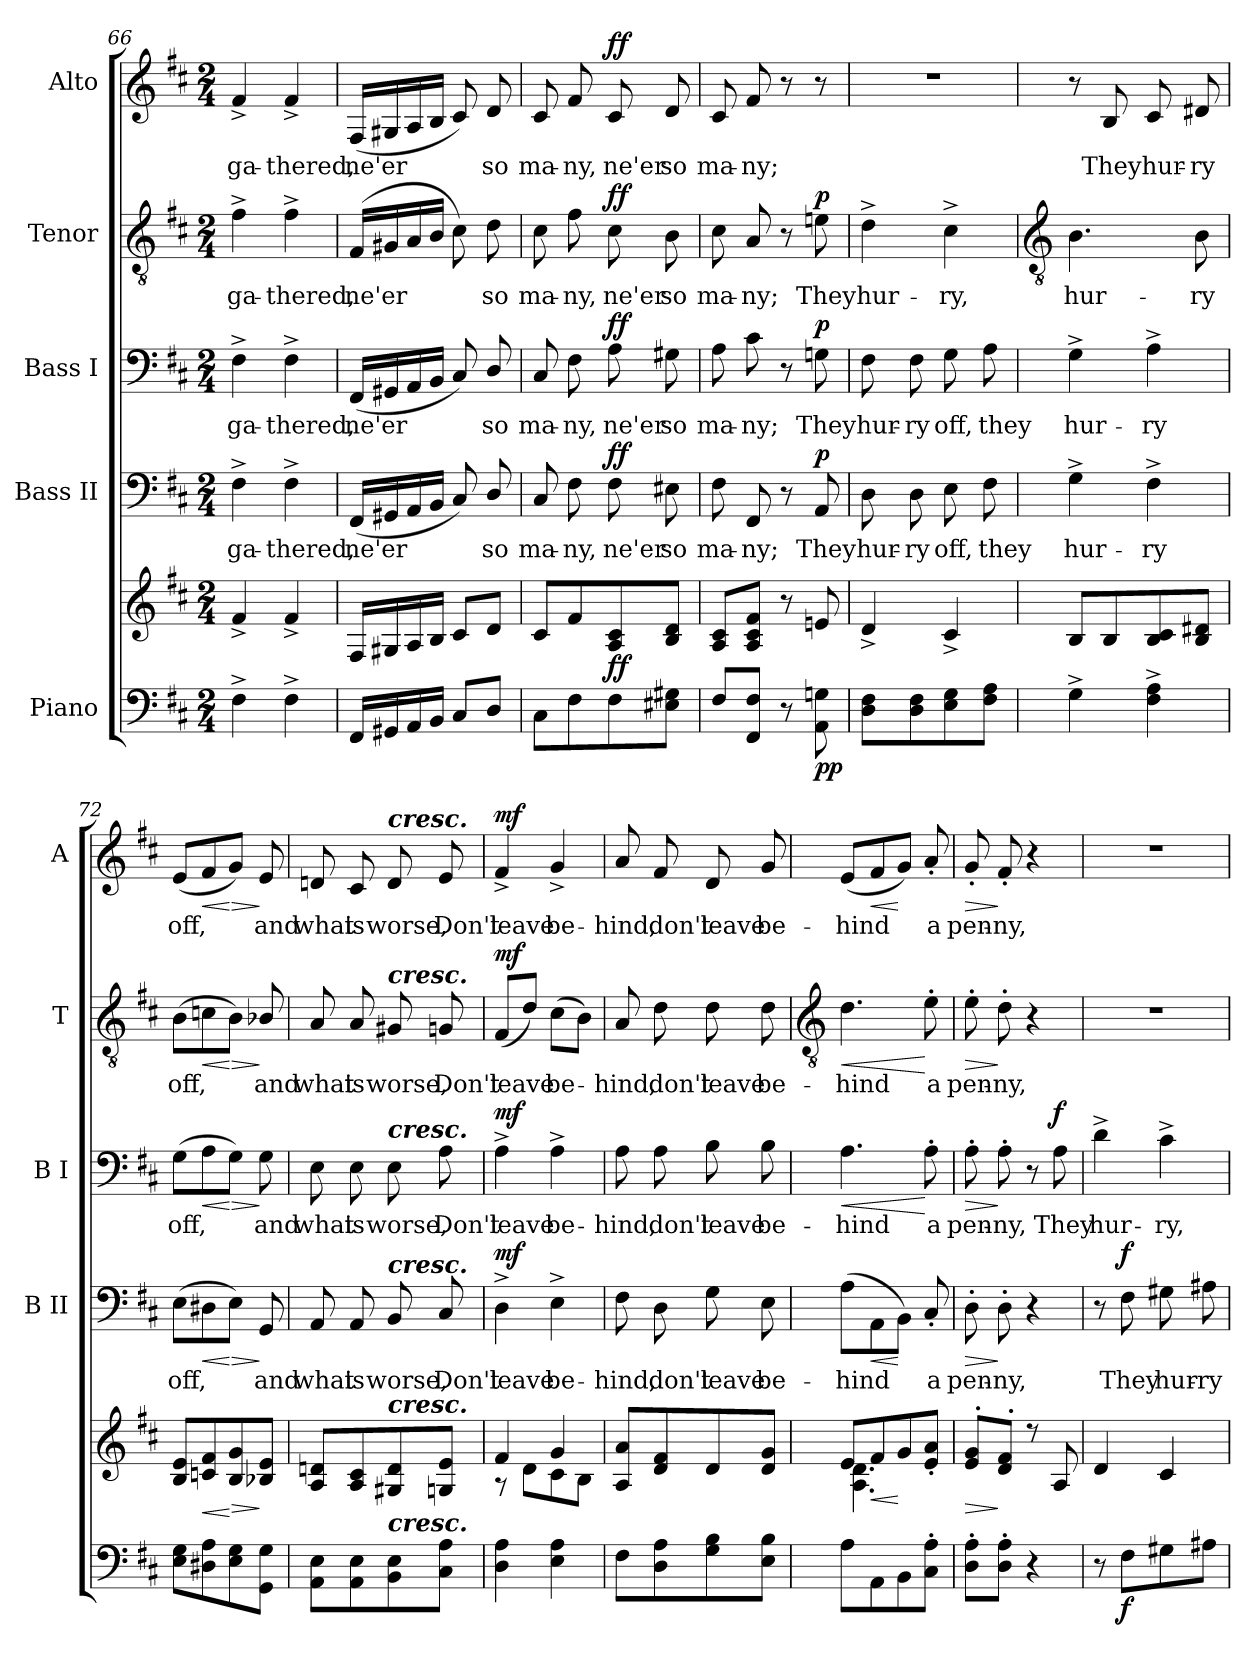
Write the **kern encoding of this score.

**kern	**kern	**dynam	**kern	**text	**dynam	**kern	**text	**dynam	**kern	**text	**dynam	**kern	**text	**dynam
*part5	*part5	*part5	*part4	*part4	*part4	*part3	*part3	*part3	*part2	*part2	*part2	*part1	*part1	*part1
*staff6	*staff5	*staff5/6	*staff4	*staff4	*staff4	*staff3	*staff3	*staff3	*staff2	*staff2	*staff2	*staff1	*staff1	*staff1
*I"Piano	*	*	*I"Bass II	*	*	*I"Bass I	*	*	*I"Tenor	*	*	*I"Alto	*	*
*	*	*	*I'B II	*	*	*I'B I	*	*	*I'T	*	*	*I'A	*	*
!!LO:LB:g=z
*clefF4	*clefG2	*	*clefF4	*	*	*clefF4	*	*	*clefGv2	*	*	*clefG2	*	*
*k[f#c#]	*k[f#c#]	*	*k[f#c#]	*	*	*k[f#c#]	*	*	*k[f#c#]	*	*	*k[f#c#]	*	*
*D:	*D:	*	*D:	*	*	*D:	*	*	*D:	*	*	*D:	*	*
*M2/4	*M2/4	*	*M2/4	*	*	*M2/4	*	*	*M2/4	*	*	*M2/4	*	*
=66	=66	=66	=66	=66	=66	=66	=66	=66	=66	=66	=66	=66	=66	=66
!	!	!	!	!LO:LY:b	!	!	!LO:LY:b	!	!	!LO:LY:b	!	!	!LO:LY:b	!
4F#^	4f#^	.	4F#^	ga-	.	4F#^	ga-	.	4f#^	ga-	.	4f#^	ga-	.
!	!	!	!	!LO:LY:b	!	!	!LO:LY:b	!	!	!LO:LY:b	!	!	!LO:LY:b	!
4F#^	4f#^	.	4F#^	-thered,	.	4F#^	-thered,	.	4f#^	-thered,	.	4f#^	-thered,	.
=67	=67	=67	=67	=67	=67	=67	=67	=67	=67	=67	=67	=67	=67	=67
!	!	!	!	!LO:LY:b	!	!	!LO:LY:b	!	!	!LO:LY:b	!	!	!LO:LY:b	!
16FF#LL	16F#LL	.	(<16FF#LL	ne'er	.	(<16FF#LL	ne'er	.	(<16F#LL	ne'er	.	(<16F#LL	ne'er	.
16GG#X	16G#X	.	16GG#X	.	.	16GG#X	.	.	16G#X	.	.	16G#X	.	.
16AA	16A	.	16AA	.	.	16AA	.	.	16A	.	.	16A	.	.
16BBJJ	16BJJ	.	16BBJJ	.	.	16BBJJ	.	.	16BJJ	.	.	16BJJ	.	.
8C#L	8c#L	.	8C#)	.	.	8C#)	.	.	8c#)	.	.	8c#)	.	.
!	!	!	!	!LO:LY:b	!	!	!LO:LY:b	!	!	!LO:LY:b	!	!	!LO:LY:b	!
8D/J	8dJ	.	8D/	so	.	8D/	so	.	8d	so	.	8d	so	.
=68	=68	=68	=68	=68	=68	=68	=68	=68	=68	=68	=68	=68	=68	=68
!	!	!	!	!LO:LY:b	!	!	!LO:LY:b	!	!	!LO:LY:b	!	!	!LO:LY:b	!
8C#L	8c#L	.	8C#	ma-	.	8C#	ma-	.	8c#	ma-	.	8c#	ma-	.
!	!	!	!	!LO:LY:b	!	!	!LO:LY:b	!	!	!LO:LY:b	!	!	!LO:LY:b	!
8F#	8f#	.	8F#	-ny,	.	8F#	-ny,	.	8f#	-ny,	.	8f#	-ny,	.
!	!	!LO:DY:b	!	!LO:LY:b	!LO:DY:b	!	!LO:LY:b	!LO:DY:b	!	!LO:LY:b	!LO:DY:b	!	!LO:LY:b	!LO:DY:b
8F#	8A 8c#	ff	8F#	ne'er	ff	8A	ne'er	ff	8c#	ne'er	ff	8c#	ne'er	ff
!	!	!	!	!LO:LY:b	!	!	!LO:LY:b	!	!	!LO:LY:b	!	!	!LO:LY:b	!
8E#X 8G#XJ	8B 8dJ	.	8E#X	so	.	8G#X	so	.	8B	so	.	8d	so	.
=69	=69	=69	=69	=69	=69	=69	=69	=69	=69	=69	=69	=69	=69	=69
!	!	!	!	!LO:LY:b	!	!	!LO:LY:b	!	!	!LO:LY:b	!	!	!LO:LY:b	!
8F#L	8A 8c#L	.	8F#	ma-	.	8A	ma-	.	8c#	ma-	.	8c#	ma-	.
!	!	!	!	!LO:LY:b	!	!	!LO:LY:b	!	!	!LO:LY:b	!	!	!LO:LY:b	!
8FF# 8F#J	8A 8c# 8f#J	.	8FF#	-ny;	.	8c#	-ny;	.	8A	-ny;	.	8f#	-ny;	.
8r	8r	.	8r	.	.	8r	.	.	8r	.	.	8r	.	.
!	!	!LO:DY:b=2	!	!LO:LY:b	!	!	!LO:LY:b	!	!	!LO:LY:b	!	!	!	!
!	!	!LO:DY:n=1:b	!	!	!LO:DY:b	!	!	!LO:DY:b	!	!	!LO:DY:b	!	!	!
8AA\ 8Gn\	8en	p p	8AA	They	p	8Gn	They	p	8en	They	p	8r	.	.
=70	=70	=70	=70	=70	=70	=70	=70	=70	=70	=70	=70	=70	=70	=70
!	!	!	!	!LO:LY:b	!	!	!LO:LY:b	!	!	!LO:LY:b	!	!LO:N:vis=1	!	!
8D 8F#L	4d^	.	8D	hur-	.	8F#	hur-	.	4d^	hur-	.	2r	.	.
!	!	!	!	!LO:LY:b	!	!	!LO:LY:b	!	!	!	!	!	!	!
8D 8F#	.	.	8D	-ry	.	8F#	-ry	.	.	.	.	.	.	.
!	!	!	!	!LO:LY:b	!	!	!LO:LY:b	!	!	!LO:LY:b	!	!	!	!
8E 8G	4c#^	.	8E	off,	.	8G	off,	.	4c#^	-ry,	.	.	.	.
!	!	!	!	!LO:LY:b	!	!	!LO:LY:b	!	!	!	!	!	!	!
8F# 8AJ	.	.	8F#	they	.	8A	they	.	.	.	.	.	.	.
!!LO:LB:g=z
=71	=71	=71	=71	=71	=71	=71	=71	=71	=71	=71	=71	=71	=71	=71
*	*	*	*	*	*	*	*	*	*clefGv2	*	*	*	*	*
*	*^	*	*	*	*	*	*	*	*	*	*	*	*	*
!	!	!	!	!	!LO:LY:b	!	!	!LO:LY:b	!	!	!LO:LY:b	!	!	!	!
4G^	8BL	2ryy	.	4G^	hur-	.	4G^	hur-	.	4.B	hur-	.	8r	.	.
!	!	!	!	!	!	!	!	!	!	!	!	!	!	!LO:LY:b	!
.	8B	.	.	.	.	.	.	.	.	.	.	.	8B	They	.
!	!	!	!	!	!LO:LY:b	!	!	!LO:LY:b	!	!	!	!	!	!LO:LY:b	!
4F#^ 4A^	8B 8c#	.	.	4F#^	-ry	.	4A^	-ry	.	.	.	.	8c#	hur-	.
!	!	!	!	!	!	!	!	!	!	!	!LO:LY:b	!	!	!LO:LY:b	!
.	8B 8d#XJ	.	.	.	.	.	.	.	.	8B	-ry	.	8d#X	-ry	.
=72	=72	=72	=72	=72	=72	=72	=72	=72	=72	=72	=72	=72	=72	=72	=72
!	!	!	!	!	!LO:LY:b	!	!	!LO:LY:b	!	!	!LO:LY:b	!	!	!LO:LY:b	!
8E 8GL	8B 8eL	2ryy	.	(>8EL	off,	.	(>8GL	off,	.	(>8BL	off,	.	(<8eL	off,	.
!	!	!	!LO:HP:b	!	!	!LO:HP:b	!	!	!LO:HP:b	!	!	!LO:HP:b	!	!	!LO:HP:b
8D#X 8A	8cn 8f#	.	<	8D#X	.	<	8A	.	<	8cn	.	<	8f#	.	<
!	!	!	!LO:HP:n=1:b	!	!	!LO:HP:n=1:b	!	!	!LO:HP:n=1:b	!	!	!LO:HP:n=1:b	!	!	!LO:HP:n=1:b
8E 8G	8B 8g	.	[ >	8EJ)	.	[ >	8GJ)	.	[ >	8BJ)	.	[ >	8gJ)	.	[ >
!	!	!	!	!	!LO:LY:b	!	!	!LO:LY:b	!	!	!LO:LY:b	!	!	!LO:LY:b	!
8GG 8GJ	8B-X 8eJ	.	]	8GG	and	]	8G	and	]	8B-X/	and	]	8e	and	]
=73	=73	=73	=73	=73	=73	=73	=73	=73	=73	=73	=73	=73	=73	=73	=73
!	!	!	!	!	!LO:LY:b	!	!	!LO:LY:b	!	!	!LO:LY:b	!	!	!LO:LY:b	!
8AA 8EL	8A 8dnL	2ryy	.	8AA	what	.	8E	what	.	8A	what	.	8dn	what	.
!	!	!	!	!	!LO:LY:b	!	!	!LO:LY:b	!	!	!LO:LY:b	!	!	!LO:LY:b	!
8AA 8E	8A 8c#	.	.	8AA	is	.	8E	is	.	8A	is	.	8c#	is	.
!	!	!	!	!	!	!	!	!	!	!	!	!	!LO:TX:a:Bi:t=cresc.	!	!
!	!	!	!	!	!	!	!	!	!	!LO:TX:a:Bi:t=cresc.	!	!	!	!	!
!	!	!	!	!	!	!	!LO:TX:a:Bi:t=cresc.	!	!	!	!	!	!	!	!
!	!	!	!	!LO:TX:a:Bi:t=cresc.	!	!	!	!	!	!	!	!	!	!	!
!	!LO:TX:a:Bi:t=cresc.	!	!	!	!	!	!	!	!	!	!	!	!	!	!
!LO:TX:a:Bi:t=cresc.	!	!	!	!	!	!	!	!	!	!	!	!	!	!	!
!	!	!	!	!	!LO:LY:b	!	!	!LO:LY:b	!	!	!LO:LY:b	!	!	!LO:LY:b	!
8BB 8E	8G#X 8d	.	.	8BB	worse,	.	8E	worse,	.	8G#X	worse,	.	8d	worse,	.
!	!	!	!	!	!LO:LY:b	!	!	!LO:LY:b	!	!	!LO:LY:b	!	!	!LO:LY:b	!
8C# 8AJ	8Gn 8eJ	.	.	8C#	Don't	.	8A	Don't	.	8Gn	Don't	.	8e	Don't	.
=74	=74	=74	=74	=74	=74	=74	=74	=74	=74	=74	=74	=74	=74	=74	=74
!	!	!	!LO:DY:b=2	!	!LO:LY:b	!	!	!LO:LY:b	!	!	!LO:LY:b	!	!	!LO:LY:b	!
!	!	!	!LO:DY:n=1:b	!	!	!LO:DY:b	!	!	!LO:DY:b	!	!	!LO:DY:b	!	!	!LO:DY:b
4D\ 4A\	4f#	8r	mf mf	4D^	leave	mf	4A^	leave	mf	(8F#L	leave	mf	4f#^	leave	mf
.	.	8d\L	.	.	.	.	.	.	.	8dJ)	.	.	.	.	.
!	!	!	!	!	!LO:LY:b	!	!	!LO:LY:b	!	!	!LO:LY:b	!	!	!LO:LY:b	!
4E 4A	4g	8c#\	.	4E^	be-	.	4A^	be-	.	(>8c#L	be-	.	4g^	be-	.
.	.	8B\J	.	.	.	.	.	.	.	8BJ)	.	.	.	.	.
=75	=75	=75	=75	=75	=75	=75	=75	=75	=75	=75	=75	=75	=75	=75	=75
!	!	!	!	!	!LO:LY:b	!	!	!LO:LY:b	!	!	!LO:LY:b	!	!	!LO:LY:b	!
8F#L	8A 8aL	2ryy	.	8F#	-hind,	.	8A	-hind,	.	8A	hind,	.	8a	-hind,	.
!	!	!	!	!	!LO:LY:b	!	!	!LO:LY:b	!	!	!LO:LY:b	!	!	!LO:LY:b	!
8D 8A	8d 8f#	.	.	8D	don't	.	8A	don't	.	8d	don't	.	8f#	don't	.
!	!	!	!	!	!LO:LY:b	!	!	!LO:LY:b	!	!	!LO:LY:b	!	!	!LO:LY:b	!
8G 8B	8d	.	.	8G	leave	.	8B	leave	.	8d	leave	.	8d	leave	.
!	!	!	!	!	!LO:LY:b	!	!	!LO:LY:b	!	!	!LO:LY:b	!	!	!LO:LY:b	!
8E 8BJ	8d 8gJ	.	.	8E	be-	.	8B	be-	.	8d	be-	.	8g	be-	.
!!LO:LB:g=z
=76	=76	=76	=76	=76	=76	=76	=76	=76	=76	=76	=76	=76	=76	=76	=76
*	*	*	*	*	*	*	*	*	*	*clefGv2	*	*	*	*	*
!	!	!	!	!	!LO:LY:b	!	!	!LO:LY:b	!LO:HP:b	!	!LO:LY:b	!LO:HP:b	!	!LO:LY:b	!
8AL	8eL	4.A\ 4.d\	.	(>8AL	-hind	.	4.A	-hind	<	4.d	-hind	<	(<8eL	-hind	.
!	!	!	!LO:HP:b	!	!	!LO:HP:b	!	!	!	!	!	!	!	!	!LO:HP:b
8AA	8f#	.	<	8AA	.	<	.	.	.	.	.	.	8f#	.	<
8BB	8g	.	[	8BBJ)	.	[	.	.	.	.	.	.	8gJ)	.	[
!	!	!	!	!	!LO:LY:b	!	!	!LO:LY:b	!	!	!LO:LY:b	!	!	!LO:LY:b	!
8C#' 8A'J	8e' 8a'J	8ryy	.	8C#'	a	.	8A'	a	[	8e'	a	[	8a'	a	.
=77	=77	=77	=77	=77	=77	=77	=77	=77	=77	=77	=77	=77	=77	=77	=77
!	!	!	!LO:HP:b	!	!LO:LY:b	!LO:HP:b	!	!LO:LY:b	!LO:HP:b	!	!LO:LY:b	!LO:HP:b	!	!LO:LY:b	!LO:HP:b
8D' 8A'L	8e' 8g'L	2ryy	>	8D'	pen-	>	8A'	pen-	>	8e'	pen-	>	8g'	pen-	>
!	!	!	!	!	!LO:LY:b	!	!	!LO:LY:b	!	!	!LO:LY:b	!	!	!LO:LY:b	!
8D' 8A'J	8d' 8f#'J	.	]	8D'	-ny,	]	8A'	-ny,	]	8d'	-ny,	]	8f#'	-ny,	]
4r	8r	.	.	4r	.	.	8r	.	.	4r	.	.	4r	.	.
!	!	!	!	!	!	!	!	!LO:LY:b	!LO:DY:b	!	!	!	!	!	!
.	8A	.	.	.	.	.	8A	They	f	.	.	.	.	.	.
=78	=78	=78	=78	=78	=78	=78	=78	=78	=78	=78	=78	=78	=78	=78	=78
!	!	!	!	!	!	!	!	!LO:LY:b	!	!LO:N:vis=1	!	!	!	!	!
8r	4d	2ryy	.	8r	.	.	4d^	hur-	.	2r	.	.	2r	.	.
!	!	!	!LO:DY:b=2	!	!LO:LY:b	!LO:DY:b	!	!	!	!	!	!	!	!	!
8F#L	.	.	f	8F#	They	f	.	.	.	.	.	.	.	.	.
!	!	!	!	!	!LO:LY:b	!	!	!LO:LY:b	!	!	!	!	!	!	!
8G#X	4c#	.	.	8G#X	hur-	.	4c#^	-ry,	.	.	.	.	.	.	.
!	!	!	!	!	!LO:LY:b	!	!	!	!	!	!	!	!	!	!
8A#XJ	.	.	.	8A#X	-ry	.	.	.	.	.	.	.	.	.	.
*	*v	*v	*	*	*	*	*	*	*	*	*	*	*	*	*
=	=	=	=	=	=	=	=	=	=	=	=	=	=	=
*-	*-	*-	*-	*-	*-	*-	*-	*-	*-	*-	*-	*-	*-	*-
